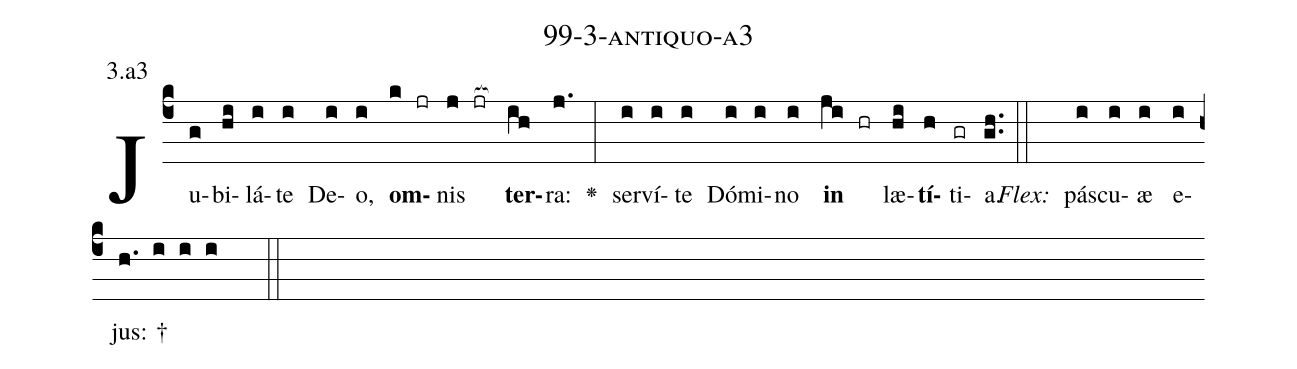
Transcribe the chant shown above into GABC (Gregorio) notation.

name: 99-3-antiquo-a3;
annotation: 3.a3;
%%
(c4)Ju(g)bi(hi)lá(i)te(i) De(i)o,(i) <b>om</b>(k jr)nis(j jr[ocb:1{]) <b>ter</b>(ih[ocb:0}])ra:(j.) <v>\greheightstar</v>(:) ser(i)ví(i)te(i) Dó(i)mi(i)no(i) <b>in</b>(ji hr) læ(hi)<b>tí</b>(h)ti(gr)a.(gh..) (::)
<i>Flex:</i>()  pás(i)cu(i)æ(i) e(i)jus: †(h. i i i  ::)

%E(i) u(i) o(ji) u(hi) a(h) e.(gh..) (::)
